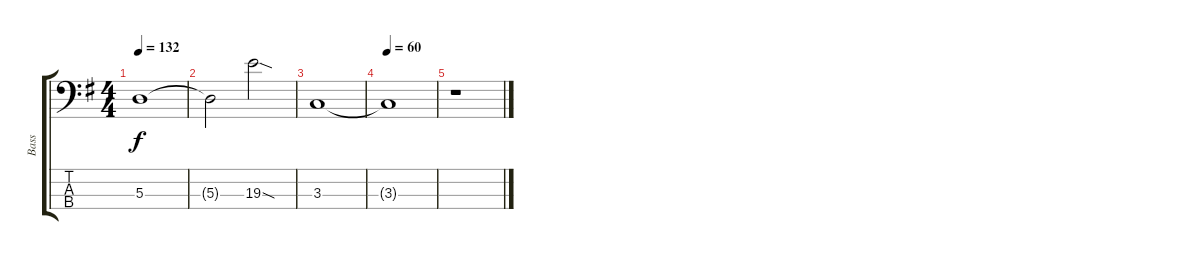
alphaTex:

\track ("Bass" "Bass") {instrument electricbassfinger}
\staff {score tabs}
\tuning (G2 D2 A1 E1) {hide}
\ts (4 4)
\tempo 132
\clef f4
\ks g
5.3.1{dy f} |
5.3{t}.2 19.3{sod}.2 |
3.3.1 |
\tempo 60
3.3{t}.1 |
r.1
